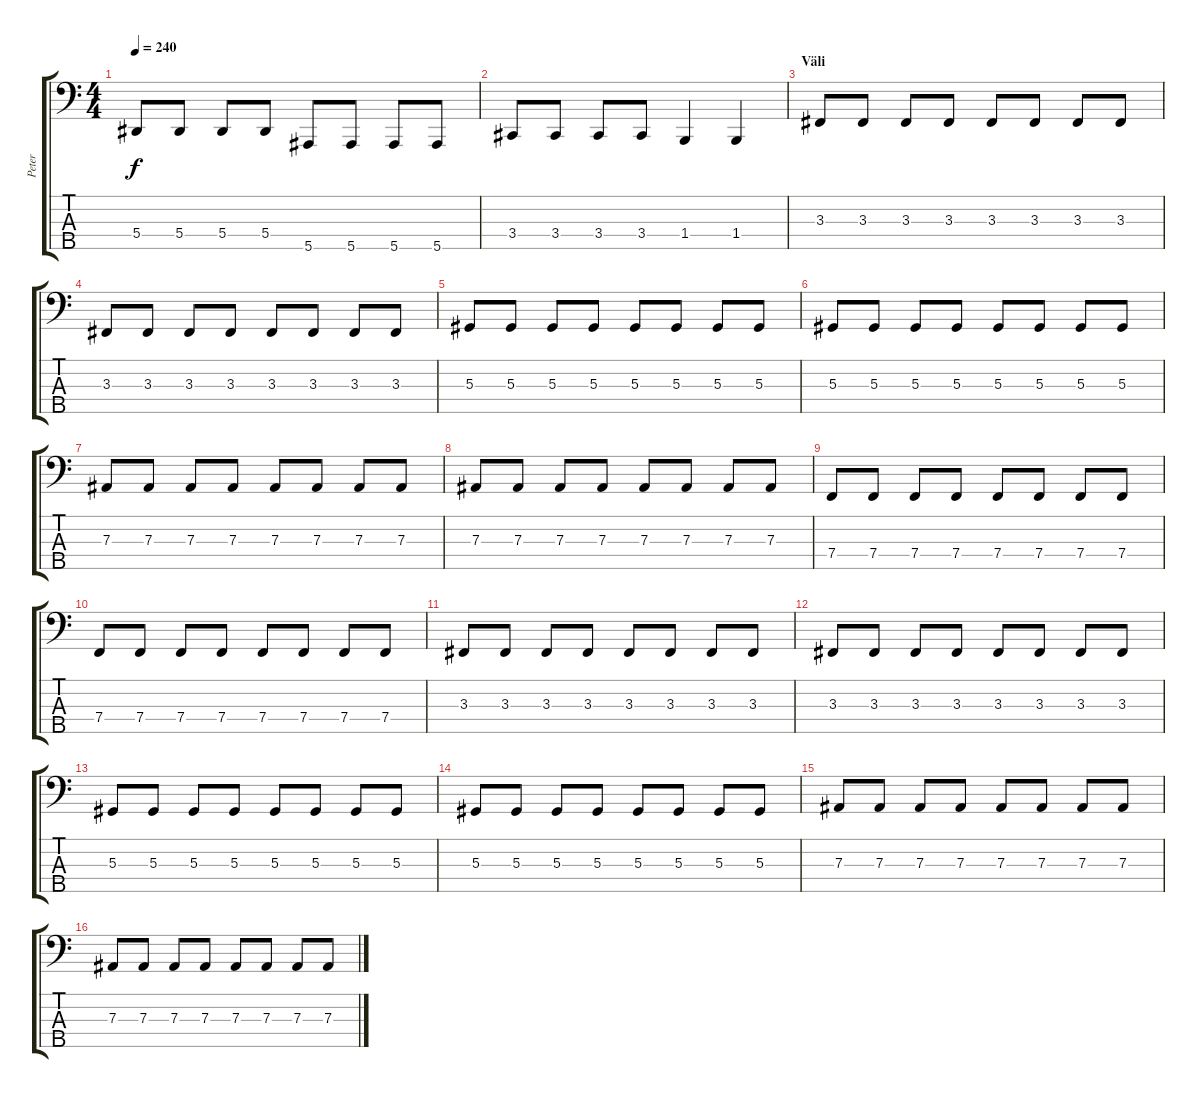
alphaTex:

\track ("Peter" "Peter") {instrument electricbasspick}
\staff {score tabs}
\tuning (Db2 Ab1 Eb1 Bb0 F0) {hide}
\ts (4 4)
\tempo 240
\clef f4
\ks c
5.4.8{dy f} 5.4.8 5.4.8 5.4.8 5.5.8 5.5.8 5.5.8 5.5.8 |
3.4.8 3.4.8 3.4.8 3.4.8 1.4.4 1.4.4 |
\section ("" "Väli")
3.3.8 3.3.8 3.3.8 3.3.8 3.3.8 3.3.8 3.3.8 3.3.8 |
3.3.8 3.3.8 3.3.8 3.3.8 3.3.8 3.3.8 3.3.8 3.3.8 |
5.3.8 5.3.8 5.3.8 5.3.8 5.3.8 5.3.8 5.3.8 5.3.8 |
5.3.8 5.3.8 5.3.8 5.3.8 5.3.8 5.3.8 5.3.8 5.3.8 |
7.3.8 7.3.8 7.3.8 7.3.8 7.3.8 7.3.8 7.3.8 7.3.8 |
7.3.8 7.3.8 7.3.8 7.3.8 7.3.8 7.3.8 7.3.8 7.3.8 |
7.4.8 7.4.8 7.4.8 7.4.8 7.4.8 7.4.8 7.4.8 7.4.8 |
7.4.8 7.4.8 7.4.8 7.4.8 7.4.8 7.4.8 7.4.8 7.4.8 |
3.3.8 3.3.8 3.3.8 3.3.8 3.3.8 3.3.8 3.3.8 3.3.8 |
3.3.8 3.3.8 3.3.8 3.3.8 3.3.8 3.3.8 3.3.8 3.3.8 |
5.3.8 5.3.8 5.3.8 5.3.8 5.3.8 5.3.8 5.3.8 5.3.8 |
5.3.8 5.3.8 5.3.8 5.3.8 5.3.8 5.3.8 5.3.8 5.3.8 |
7.3.8 7.3.8 7.3.8 7.3.8 7.3.8 7.3.8 7.3.8 7.3.8 |
7.3.8 7.3.8 7.3.8 7.3.8 7.3.8 7.3.8 7.3.8 7.3.8
